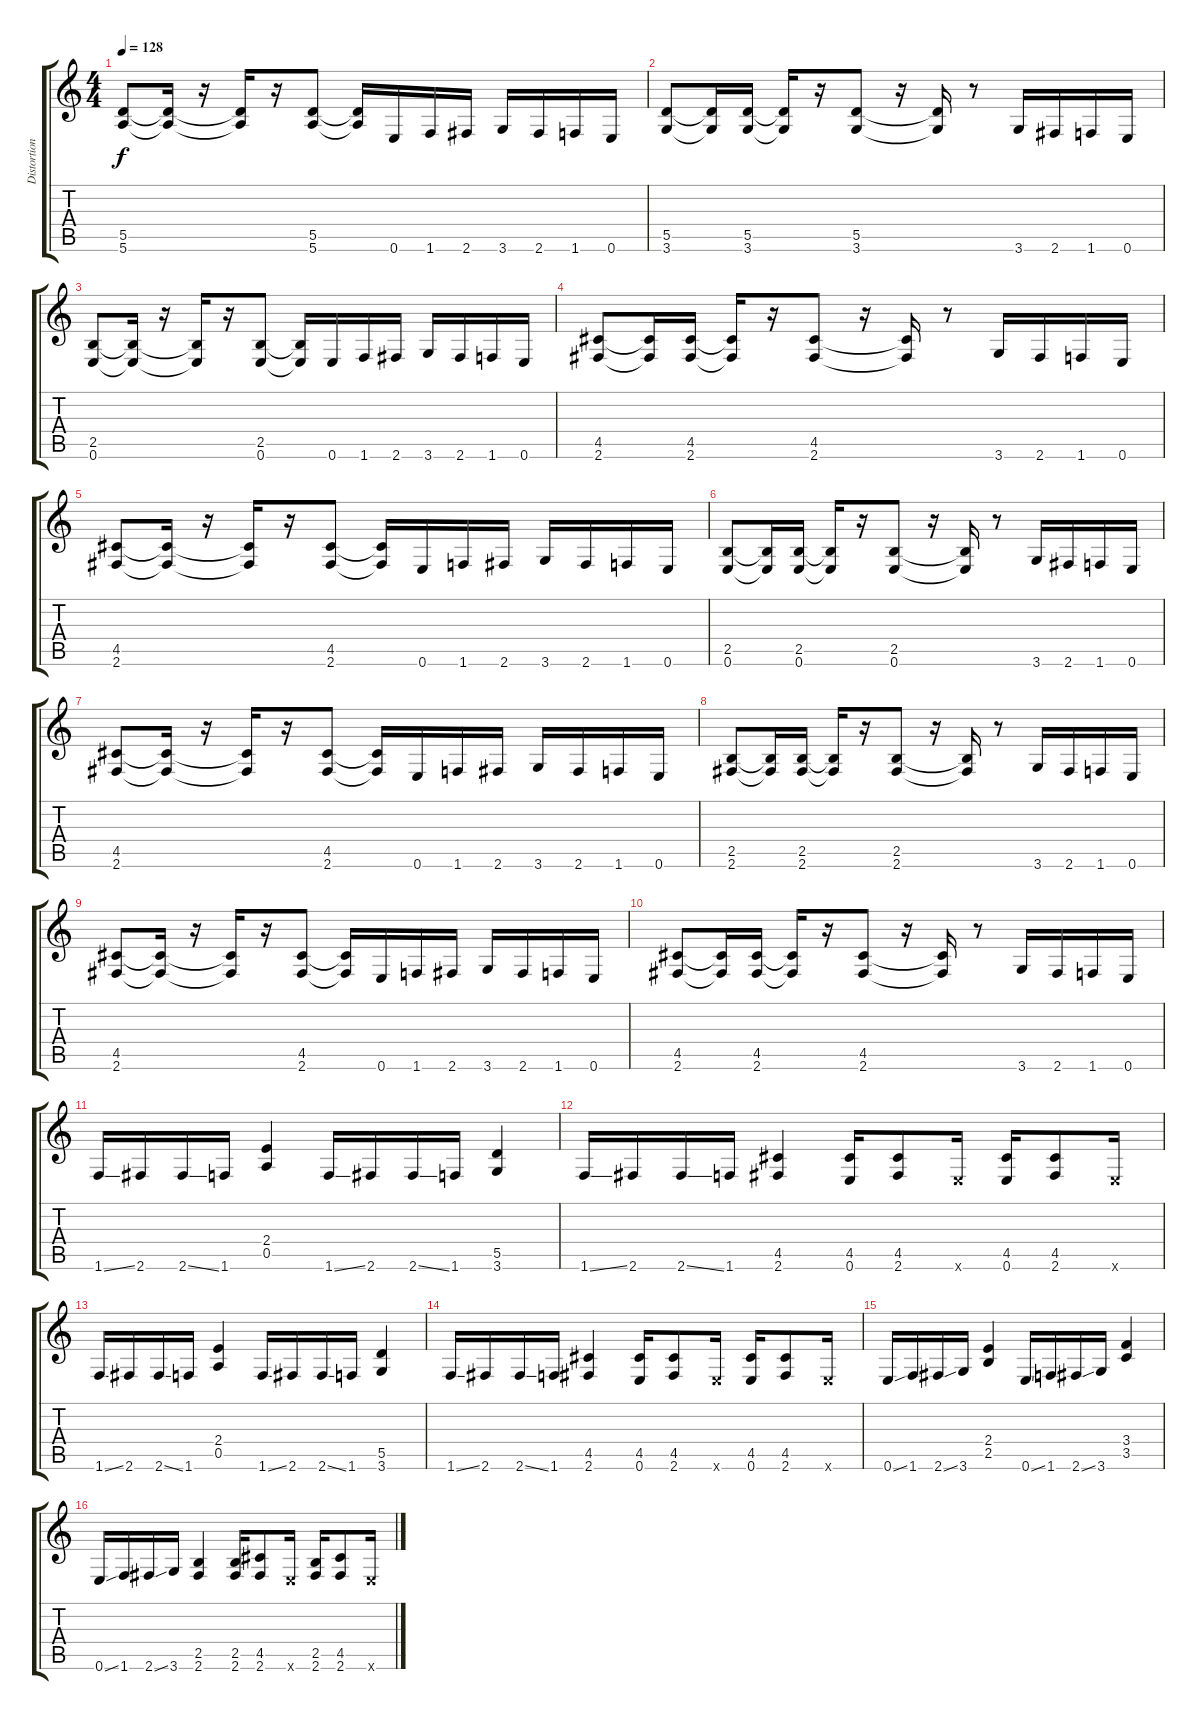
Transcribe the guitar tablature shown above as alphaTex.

\track ("Distortion - Rhytme" "Distortion") {instrument distortionguitar}
\staff {score tabs}
\tuning (E4 B3 G3 D3 A2 E2) {hide}
\ts (4 4)
\tempo 128
\clef g2
\ks c
(5.5 5.6).8{dy f} (5.5{t} 5.6{t}).16 r.16 (5.5{t} 5.6{t}).16 r.16 (5.5 5.6).8 (5.5{t} 5.6{t}).16 0.6.16 1.6.16 2.6.16 3.6.16 2.6.16 1.6.16 0.6.16 |
(5.5 3.6).8 (5.5{t} 3.6{t}).16 (5.5 3.6).16 (5.5{t} 3.6{t}).16 r.16 (5.5 3.6).8 r.16 (5.5{t} 3.6{t}).16 r.8 3.6.16 2.6.16 1.6.16 0.6.16 |
(2.5 0.6).8 (2.5{t} 0.6{t}).16 r.16 (2.5{t} 0.6{t}).16 r.16 (2.5 0.6).8 (2.5{t} 0.6{t}).16 0.6.16 1.6.16 2.6.16 3.6.16 2.6.16 1.6.16 0.6.16 |
(4.5 2.6).8 (4.5{t} 2.6{t}).16 (4.5 2.6).16 (4.5{t} 2.6{t}).16 r.16 (4.5 2.6).8 r.16 (4.5{t} 2.6{t}).16 r.8 3.6.16 2.6.16 1.6.16 0.6.16 |
(4.5 2.6).8 (4.5{t} 2.6{t}).16 r.16 (4.5{t} 2.6{t}).16 r.16 (4.5 2.6).8 (4.5{t} 2.6{t}).16 0.6.16 1.6.16 2.6.16 3.6.16 2.6.16 1.6.16 0.6.16 |
(2.5 0.6).8 (2.5{t} 0.6{t}).16 (2.5 0.6).16 (2.5{t} 0.6{t}).16 r.16 (2.5 0.6).8 r.16 (2.5{t} 0.6{t}).16 r.8 3.6.16 2.6.16 1.6.16 0.6.16 |
(4.5 2.6).8 (4.5{t} 2.6{t}).16 r.16 (4.5{t} 2.6{t}).16 r.16 (4.5 2.6).8 (4.5{t} 2.6{t}).16 0.6.16 1.6.16 2.6.16 3.6.16 2.6.16 1.6.16 0.6.16 |
(2.5 2.6).8 (2.5{t} 2.6{t}).16 (2.5 2.6).16 (2.5{t} 2.6{t}).16 r.16 (2.5 2.6).8 r.16 (2.5{t} 2.6{t}).16 r.8 3.6.16 2.6.16 1.6.16 0.6.16 |
(4.5 2.6).8 (4.5{t} 2.6{t}).16 r.16 (4.5{t} 2.6{t}).16 r.16 (4.5 2.6).8 (4.5{t} 2.6{t}).16 0.6.16 1.6.16 2.6.16 3.6.16 2.6.16 1.6.16 0.6.16 |
(4.5 2.6).8 (4.5{t} 2.6{t}).16 (4.5 2.6).16 (4.5{t} 2.6{t}).16 r.16 (4.5 2.6).8 r.16 (4.5{t} 2.6{t}).16 r.8 3.6.16 2.6.16 1.6.16 0.6.16 |
1.6{ss}.16 2.6.16 2.6{ss}.16 1.6.16 (2.4 0.5).4 1.6{ss}.16 2.6.16 2.6{ss}.16 1.6.16 (5.5 3.6).4 |
1.6{ss}.16 2.6.16 2.6{ss}.16 1.6.16 (4.5 2.6).4 (4.5 0.6).16 (4.5 2.6).8 0.6{x}.16 (4.5 0.6).16 (4.5 2.6).8 0.6{x}.16 |
1.6{ss}.16 2.6.16 2.6{ss}.16 1.6.16 (2.4 0.5).4 1.6{ss}.16 2.6.16 2.6{ss}.16 1.6.16 (5.5 3.6).4 |
1.6{ss}.16 2.6.16 2.6{ss}.16 1.6.16 (4.5 2.6).4 (4.5 0.6).16 (4.5 2.6).8 0.6{x}.16 (4.5 0.6).16 (4.5 2.6).8 0.6{x}.16 |
0.6{ss}.16 1.6.16 2.6{ss}.16 3.6.16 (2.4 2.5).4 0.6{ss}.16 1.6.16 2.6{ss}.16 3.6.16 (3.4 3.5).4 |
0.6{ss}.16 1.6.16 2.6{ss}.16 3.6.16 (2.5 2.6).4 (2.5 2.6).16 (4.5 2.6).8 0.6{x}.16 (2.5 2.6).16 (4.5 2.6).8 0.6{x}.16
